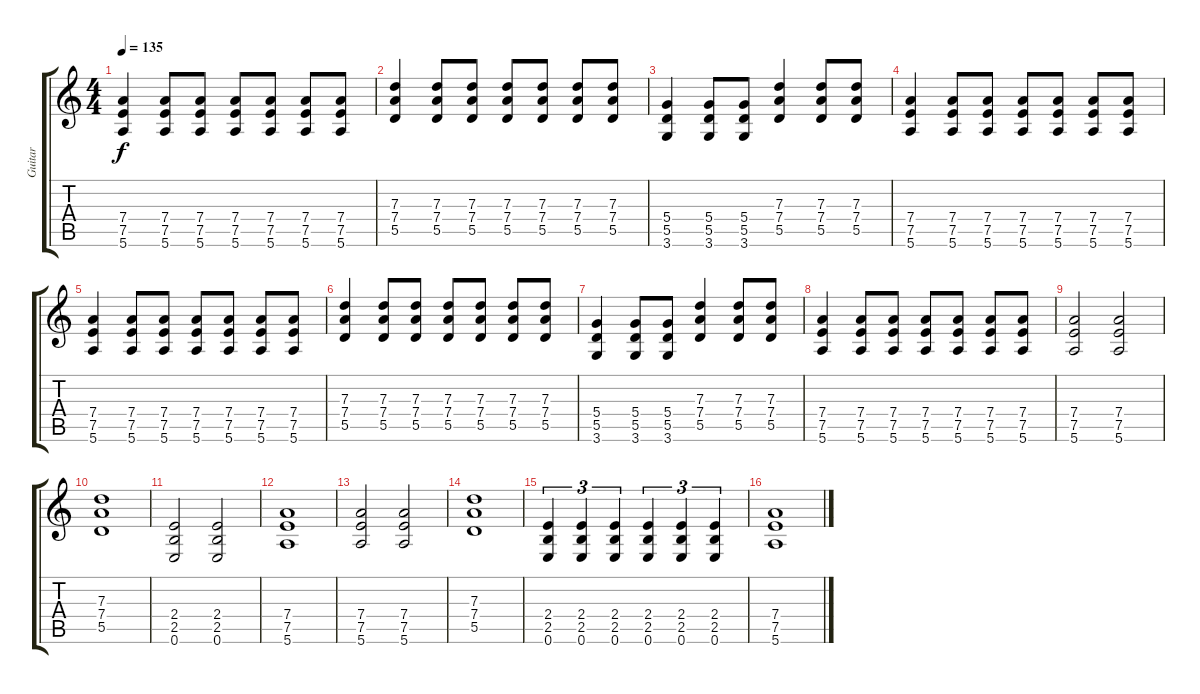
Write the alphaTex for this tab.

\track ("Guitar" "Guitar") {instrument distortionguitar}
\staff {score tabs}
\tuning (E4 B3 G3 D3 A2 E2) {hide}
\ts (4 4)
\tempo 135
\clef g2
\ks c
(7.4 7.5 5.6).4{dy f} (7.4 7.5 5.6).8 (7.4 7.5 5.6).8 (7.4 7.5 5.6).8 (7.4 7.5 5.6).8 (7.4 7.5 5.6).8 (7.4 7.5 5.6).8 |
(7.3 7.4 5.5).4 (7.3 7.4 5.5).8 (7.3 7.4 5.5).8 (7.3 7.4 5.5).8 (7.3 7.4 5.5).8 (7.3 7.4 5.5).8 (7.3 7.4 5.5).8 |
(5.4 5.5 3.6).4 (5.4 5.5 3.6).8 (5.4 5.5 3.6).8 (7.3 7.4 5.5).4 (7.3 7.4 5.5).8 (7.3 7.4 5.5).8 |
(7.4 7.5 5.6).4 (7.4 7.5 5.6).8 (7.4 7.5 5.6).8 (7.4 7.5 5.6).8 (7.4 7.5 5.6).8 (7.4 7.5 5.6).8 (7.4 7.5 5.6).8 |
(7.4 7.5 5.6).4 (7.4 7.5 5.6).8 (7.4 7.5 5.6).8 (7.4 7.5 5.6).8 (7.4 7.5 5.6).8 (7.4 7.5 5.6).8 (7.4 7.5 5.6).8 |
(7.3 7.4 5.5).4 (7.3 7.4 5.5).8 (7.3 7.4 5.5).8 (7.3 7.4 5.5).8 (7.3 7.4 5.5).8 (7.3 7.4 5.5).8 (7.3 7.4 5.5).8 |
(5.4 5.5 3.6).4 (5.4 5.5 3.6).8 (5.4 5.5 3.6).8 (7.3 7.4 5.5).4 (7.3 7.4 5.5).8 (7.3 7.4 5.5).8 |
(7.4 7.5 5.6).4 (7.4 7.5 5.6).8 (7.4 7.5 5.6).8 (7.4 7.5 5.6).8 (7.4 7.5 5.6).8 (7.4 7.5 5.6).8 (7.4 7.5 5.6).8 |
(7.4 7.5 5.6).2 (7.4 7.5 5.6).2 |
(7.3 7.4 5.5).1 |
(2.4 2.5 0.6).2 (2.4 2.5 0.6).2 |
(7.4 7.5 5.6).1 |
(7.4 7.5 5.6).2 (7.4 7.5 5.6).2 |
(7.3 7.4 5.5).1 |
(2.4 2.5 0.6).4{tu (3 2)} (2.4 2.5 0.6).4{tu (3 2)} (2.4 2.5 0.6).4{tu (3 2)} (2.4 2.5 0.6).4{tu (3 2)} (2.4 2.5 0.6).4{tu (3 2)} (2.4 2.5 0.6).4{tu (3 2)} |
(7.4 7.5 5.6).1
